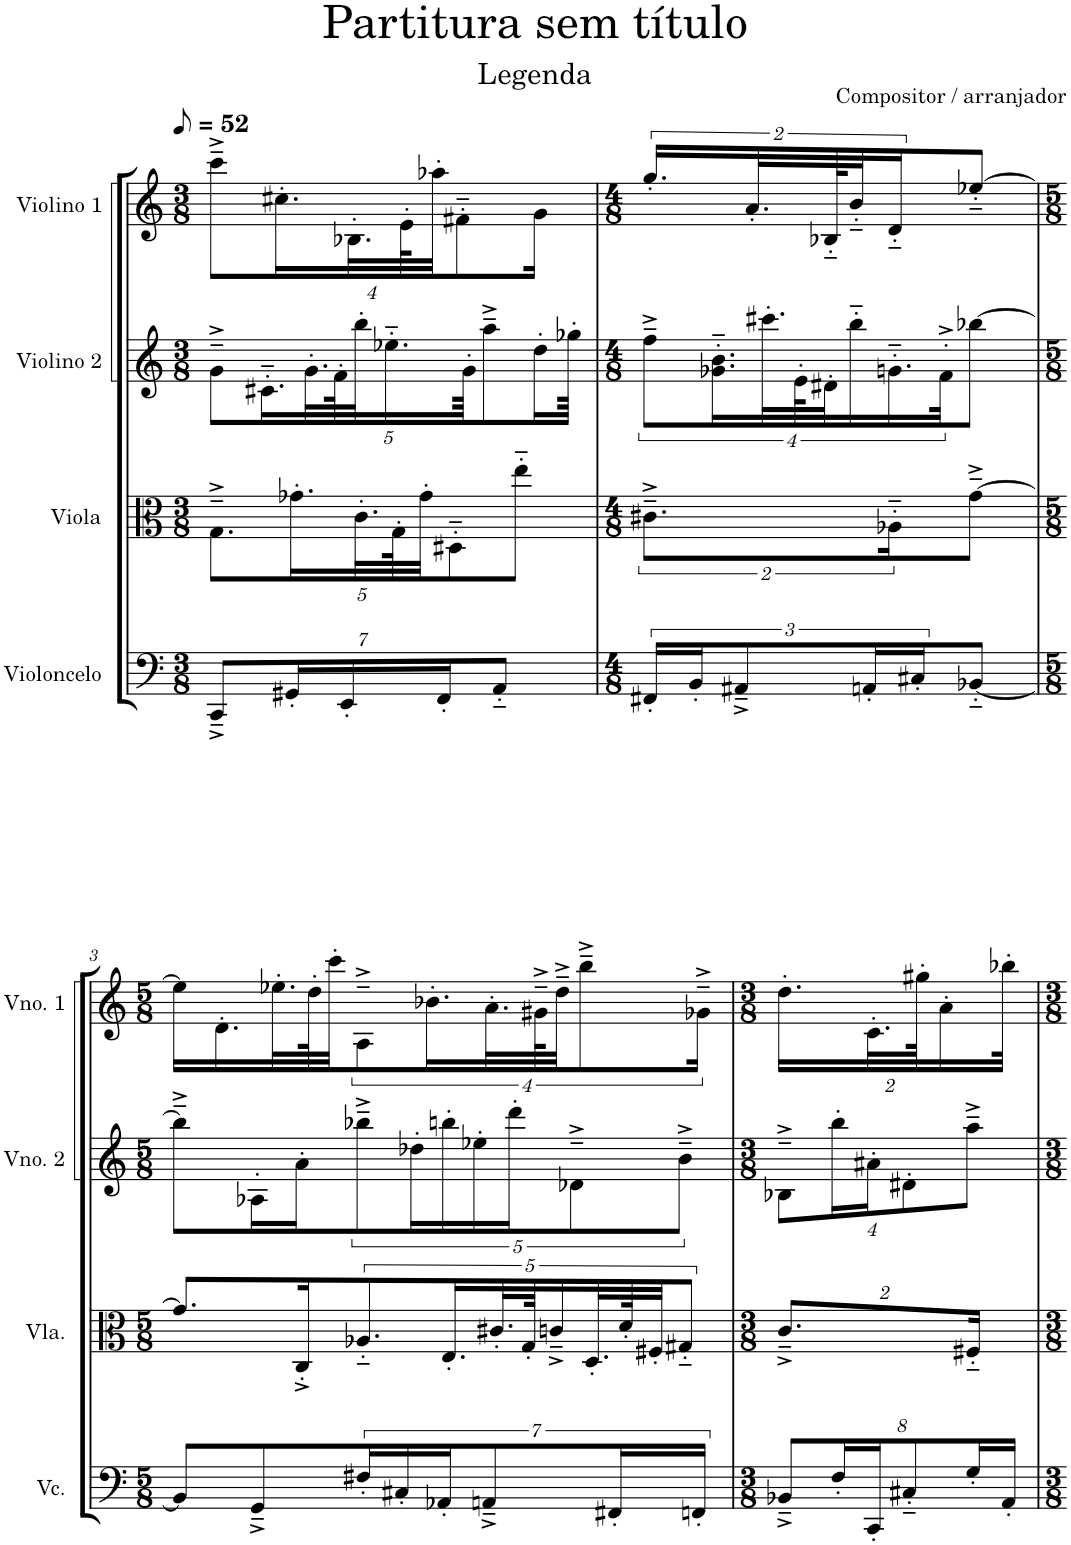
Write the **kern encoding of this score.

**kern	**kern	**kern	**kern
*part4	*part3	*part2	*part1
*staff4	*staff3	*staff2	*staff1
*I"Violoncelo	*I"Viola	*I"Violino 2	*I"Violino 1
*I'Vc.	*I'Vla.	*I'Vno. 2	*I'Vno. 1
*clefF4	*clefC3	*clefG2	*clefG2
*k[]	*k[]	*k[]	*k[]
*M3/8	*M3/8	*M3/8	*M3/8
*MM26	*MM26	*MM26	*MM26
*Xbrackettup	*Xbrackettup	*Xbrackettup	*Xbrackettup
=1	=1	=1	=1
28%3CC~^/L	40%3.G~^\L	40%3g~^\L	32%3ccc~^\L
.	.	80%3.c#X'~\L	.
.	.	.	64%3.cc#X'\L
56%3GG#X'/L	.	.	.
.	80%3.g-X'\L	.	.
.	.	160%3.g'\L	.
.	.	320%3f'\K	.
56%3EE'/	.	.	.
.	.	.	128%3.B-X'\L
.	160%3.c'\L	160%3bb'\J	.
.	.	80%3.ee-X'~\	.
.	320%3G'\K	.	.
.	.	.	256%3e'\K
.	160%3g-'\JJ	.	.
.	.	.	128%3aa-X'\JJ
56%3FF'/J	.	.	.
.	40%3D#X'~\	.	.
.	.	.	32%3f#X'~\
.	.	320%3g'\JKK	.
.	.	40%3aa~^\	.
28%3AA'~/J	.	.	.
.	40%3ee'~\J	.	.
.	.	80%3dd'\L	64%3g\Jk
.	.	320%3gg-X'\JJkk	.
=2	=2	=2	=2
*M4/8	*M4/8	*M4/8	*M4/8
*	*brackettup	*brackettup	*brackettup
16FF#X'/LL	16%3.c#X~^\L	32%3ff~^\L	32%3.gg'/LL
16BB'/J	.	.	.
.	.	64%3.g-X\'~ 64%3.b\'~L	.
8AA#X~^/	.	.	.
.	.	.	64%3.a'/L
.	.	128%3.ccc#X'\L	.
.	.	256%3e'\K	.
.	.	128%3d#X'\J	128%3B-X'~/K
.	.	64%3bb'~\	64%3b'~/J
16AAn'/L	.	.	.
.	32%3A-X'~\K	64%3.gn'~\	32%3d'~/J
16C#X'/J	.	.	.
.	.	128%3f'^\JK	.
[8BB-X'~/J	[8g~^\J	[8bb-X\J	[8ee-X'~/J
!!LO:LB:g=z
=3	=3	=3	=3
*M5/8	*M5/8	*M5/8	*M5/8
8BB-/L]	8.g/L]	8bb-~^\L]	16ee-\LL]
.	.	.	16.d'\
8GG~^/	.	16A-X'\L	.
.	.	.	32.ee-X'\L
.	16C'^/K	16a'\J	.
.	.	.	64dd'\K
.	.	.	32ccc'\JJ
*brackettup	*	*	*
56%3F#X'/L	40%3.A-X'~/	40%3bb-X~^\	32%3A~^\
56%3C#X'/	.	.	.
.	.	80%3dd-X'\L	.
.	.	.	64%3.b-X'\L
56%3AA-X'/J	.	.	.
.	80%3.E'/L	80%3bbn'\	.
.	.	80%3ee-X'\	.
28%3AAn~^/	.	.	.
.	.	.	128%3.a'\L
.	160%3.c#X'/L	.	.
.	.	80%3ddd'\J	.
.	320%3G'/JK	.	.
.	.	.	256%3g#X~^\K
.	80%3cn~^/	.	.
.	.	.	128%3dd~^\JJ
.	.	40%3d-X~^\	.
.	.	.	32%3bb~^\
.	160%3.D'/L	.	.
56%3FF#X'/L	.	.	.
.	320%3d'/K	.	.
.	160%3F#X'/JJ	.	.
.	40%3G#X'~/J	40%3b~^\J	.
56%3FFn'/JJ	.	.	.
.	.	.	64%3g-X~^\Jk
=4	=4	=4	=4
*M3/8	*M3/8	*M3/8	*M3/8
*Xbrackettup	*Xbrackettup	*Xbrackettup	*Xbrackettup
32%3BB-X~^/L	16%3.c~^/L	32%3B-X~^\L	32%3.dd'\LL
64%3F'/L	.	64%3bb'\L	.
64%3CC'/J	.	64%3a#X'\J	64%3.c'\L
32%3C#X'~/	.	32%3d#X'\	.
.	.	.	128%3gg#X'\JK
.	.	.	32%3a'\
64%3G'/L	32%3F#X'~/Jk	32%3aa~^\J	.
64%3AA'/JJ	.	.	64%3bb-X'\JJk
=	=	=	=
*-	*-	*-	*-
